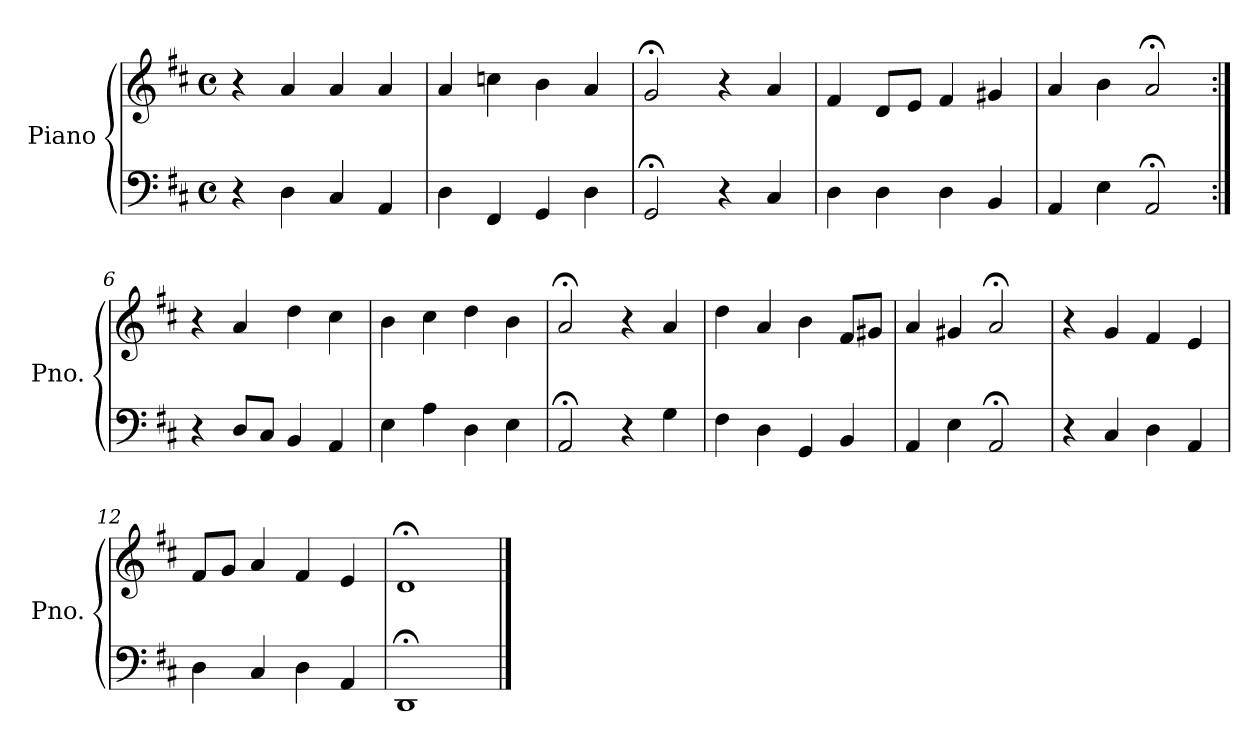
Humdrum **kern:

**kern	**kern
*part1	*part1
*staff2	*staff1
*I"Piano	*
*I'Pno.	*
*clefF4	*clefG2
*k[f#c#]	*k[f#c#]
*M4/4	*M4/4
*met(c)	*met(c)
=1	=1
4r	4r
4D\	4a/
4C#/	4a/
4AA/	4a/
=2	=2
4D\	4a/
4FF#/	4ccn\
4GG/	4b\
4D\	4a/
=3	=3
2GG;</	2g;</
4r	4r
4C#/	4a/
=4	=4
4D\	4f#/
4D\	8d/L
.	8e/J
4D\	4f#/
4BB/	4g#X/
=5	=5
4AA/	4a/
4E\	4b\
2AA;</	2a;</
=6:|!	=6:|!
4r	4r
8D/L	4a/
8C#/J	.
4BB/	4dd\
4AA/	4cc#\
=7	=7
4E\	4b\
4A\	4cc#\
4D\	4dd\
4E\	4b\
!!LO:LB:g=z
=8	=8
2AA;</	2a;</
4r	4r
4G\	4a/
=9	=9
4F#\	4dd\
4D\	4a/
4GG/	4b\
4BB/	8f#/L
.	8g#X/J
=10	=10
4AA/	4a/
4E\	4g#X/
2AA;</	2a;</
=11	=11
4r	4r
4C#/	4g/
4D\	4f#/
4AA/	4e/
=12	=12
4D\	8f#/L
.	8g/J
4C#/	4a/
4D\	4f#/
4AA/	4e/
=13	=13
1DD;<	1d;<
==	==
*-	*-
